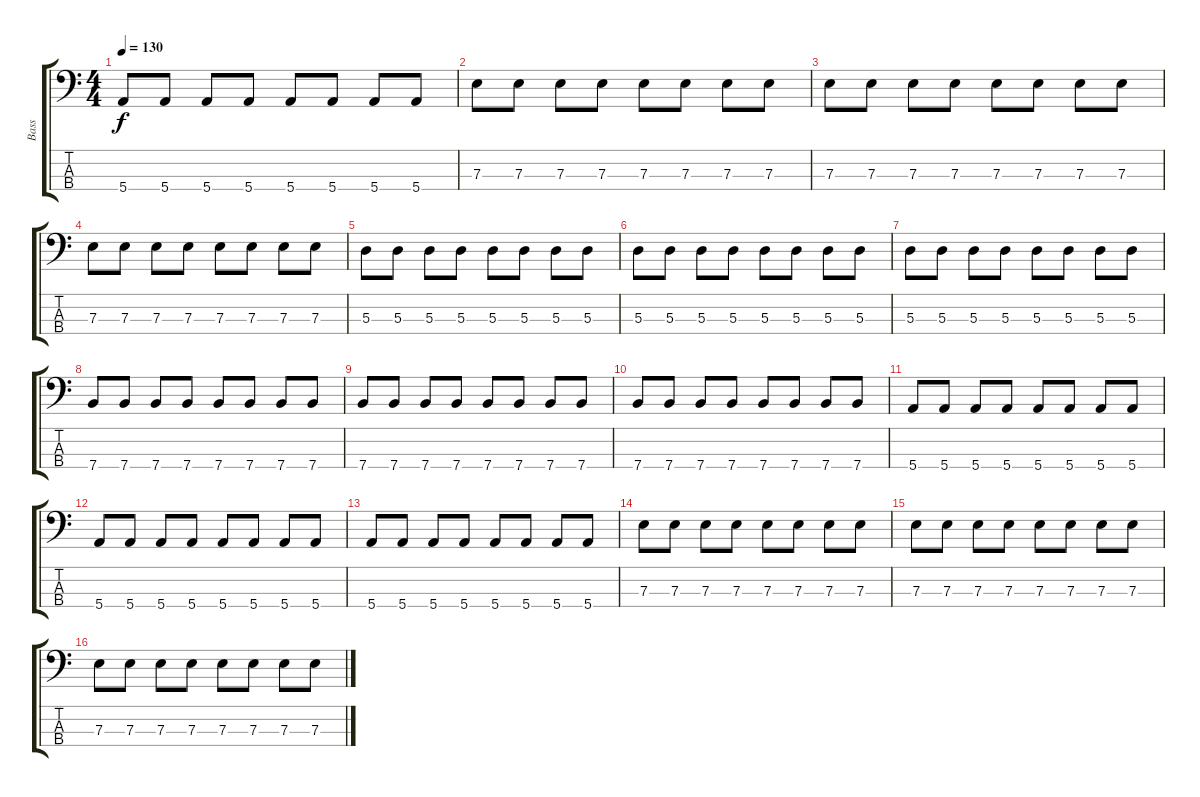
\track ("Bass" "Bass") {instrument electricbassfinger}
\staff {score tabs}
\tuning (G2 D2 A1 E1) {hide}
\ts (4 4)
\tempo 130
\clef f4
\ks c
5.4.8{dy f} 5.4.8 5.4.8 5.4.8 5.4.8 5.4.8 5.4.8 5.4.8 |
7.3.8 7.3.8 7.3.8 7.3.8 7.3.8 7.3.8 7.3.8 7.3.8 |
7.3.8 7.3.8 7.3.8 7.3.8 7.3.8 7.3.8 7.3.8 7.3.8 |
7.3.8 7.3.8 7.3.8 7.3.8 7.3.8 7.3.8 7.3.8 7.3.8 |
5.3.8 5.3.8 5.3.8 5.3.8 5.3.8 5.3.8 5.3.8 5.3.8 |
5.3.8 5.3.8 5.3.8 5.3.8 5.3.8 5.3.8 5.3.8 5.3.8 |
5.3.8 5.3.8 5.3.8 5.3.8 5.3.8 5.3.8 5.3.8 5.3.8 |
7.4.8 7.4.8 7.4.8 7.4.8 7.4.8 7.4.8 7.4.8 7.4.8 |
7.4.8 7.4.8 7.4.8 7.4.8 7.4.8 7.4.8 7.4.8 7.4.8 |
7.4.8 7.4.8 7.4.8 7.4.8 7.4.8 7.4.8 7.4.8 7.4.8 |
5.4.8 5.4.8 5.4.8 5.4.8 5.4.8 5.4.8 5.4.8 5.4.8 |
5.4.8 5.4.8 5.4.8 5.4.8 5.4.8 5.4.8 5.4.8 5.4.8 |
5.4.8 5.4.8 5.4.8 5.4.8 5.4.8 5.4.8 5.4.8 5.4.8 |
7.3.8 7.3.8 7.3.8 7.3.8 7.3.8 7.3.8 7.3.8 7.3.8 |
7.3.8 7.3.8 7.3.8 7.3.8 7.3.8 7.3.8 7.3.8 7.3.8 |
7.3.8 7.3.8 7.3.8 7.3.8 7.3.8 7.3.8 7.3.8 7.3.8
